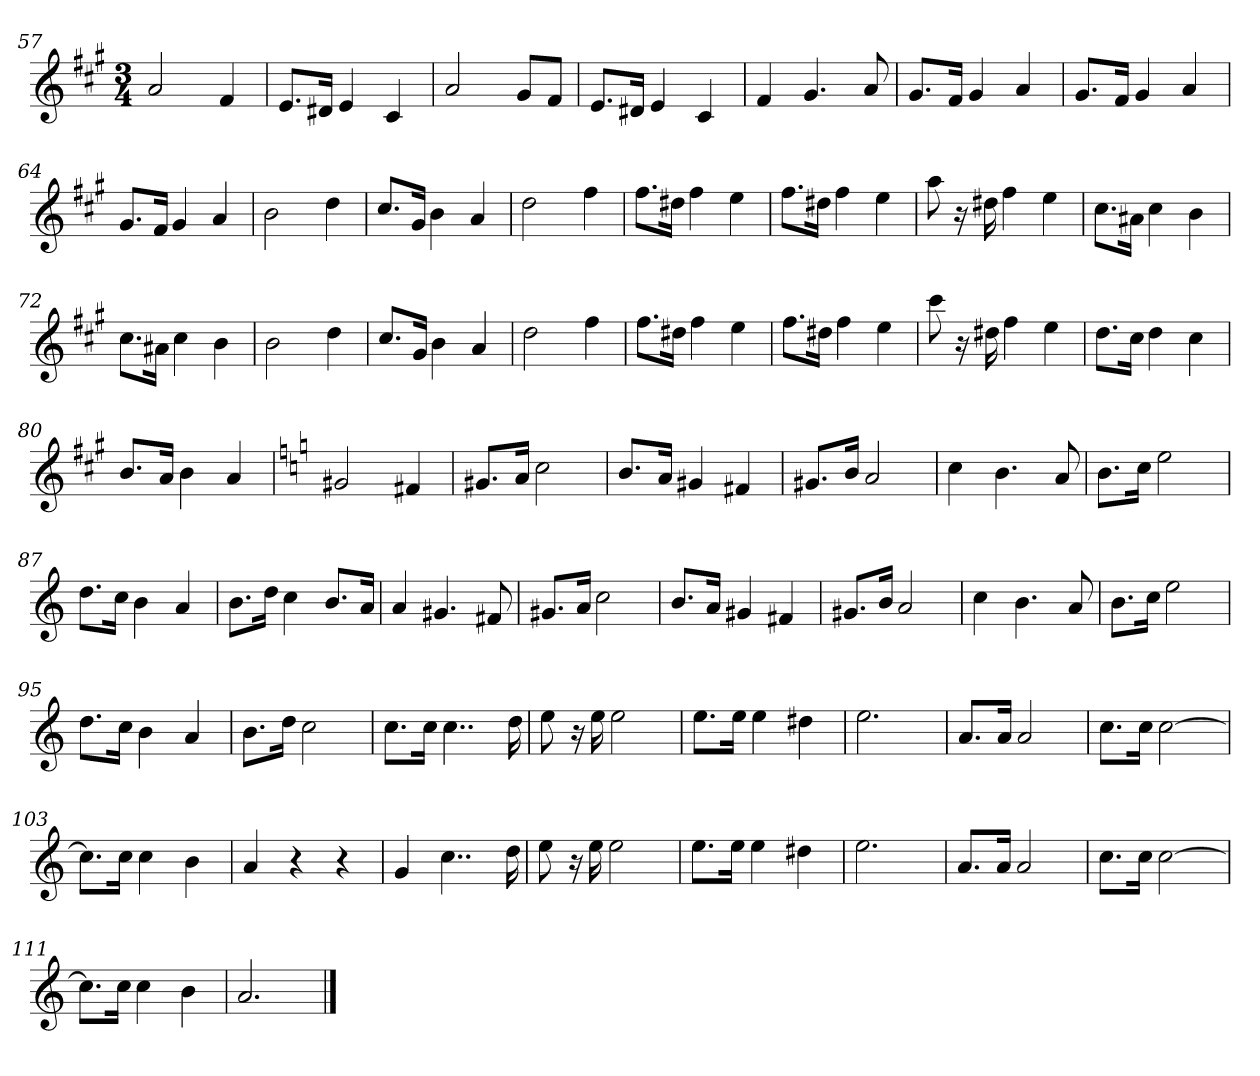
**kern
*part1
*staff1
*clefG2
*k[f#c#g#]
*M3/4
=57
2a
4f#
=58
8.e/L
16d#X/Jk
4e
4c#
=59
2a
8g#/L
8f#/J
=60
8.e/L
16d#X/Jk
4e
4c#
=61
4f#
4.g#
8a
=62
8.g#/L
16f#/Jk
4g#
4a
=63
8.g#/L
16f#/Jk
4g#
4a
=64
8.g#/L
16f#/Jk
4g#
4a
=65
2b
4dd
=66
8.cc#/L
16g#/Jk
4b
4a
=67
2dd
4ff#
=68
8.ff#\L
16dd#X\Jk
4ff#
4ee
=69
8.ff#\L
16dd#X\Jk
4ff#
4ee
=70
8aa
16r
16dd#X
4ff#
4ee
=71
8.cc#\L
16a#X\Jk
4cc#
4b
=72
8.cc#\L
16a#X\Jk
4cc#
4b
=73
2b
4dd
=74
8.cc#/L
16g#/Jk
4b
4a
=75
2dd
4ff#
=76
8.ff#\L
16dd#X\Jk
4ff#
4ee
=77
8.ff#\L
16dd#X\Jk
4ff#
4ee
=78
8ccc#
16r
16dd#X
4ff#
4ee
=79
8.dd\L
16cc#\Jk
4dd
4cc#
=80
8.b/L
16a/Jk
4b
4a
=81
*k[]
2g#X
4f#X
=82
8.g#X/L
16a/Jk
2cc
=83
8.b/L
16a/Jk
4g#X
4f#X
=84
8.g#X/L
16b/Jk
2a
=85
4cc
4.b
8a
=86
8.b\L
16cc\Jk
2ee
=87
8.dd\L
16cc\Jk
4b
4a
=88
8.b\L
16dd\Jk
4cc
8.b/L
16a/Jk
=89
4a
4.g#X
8f#X
=90
8.g#X/L
16a/Jk
2cc
=91
8.b/L
16a/Jk
4g#X
4f#X
=92
8.g#X/L
16b/Jk
2a
=93
4cc
4.b
8a
=94
8.b\L
16cc\Jk
2ee
=95
8.dd\L
16cc\Jk
4b
4a
=96
8.b\L
16dd\Jk
2cc
=97
8.cc\L
16cc\Jk
4..cc
16dd
=98
8ee
16r
16ee
2ee
=99
8.ee\L
16ee\Jk
4ee
4dd#X
=100
2.ee
=101
8.a/L
16a/Jk
2a
=102
8.cc\L
16cc\Jk
[2cc
=103
8.cc\L]
16cc\Jk
4cc
4b
=104
4a
4r
4r
=105
4g
4..cc
16dd
=106
8ee
16r
16ee
2ee
=107
8.ee\L
16ee\Jk
4ee
4dd#X
=108
2.ee
=109
8.a/L
16a/Jk
2a
=110
8.cc\L
16cc\Jk
[2cc
=111
8.cc\L]
16cc\Jk
4cc
4b
=112
2.a
==
*-
